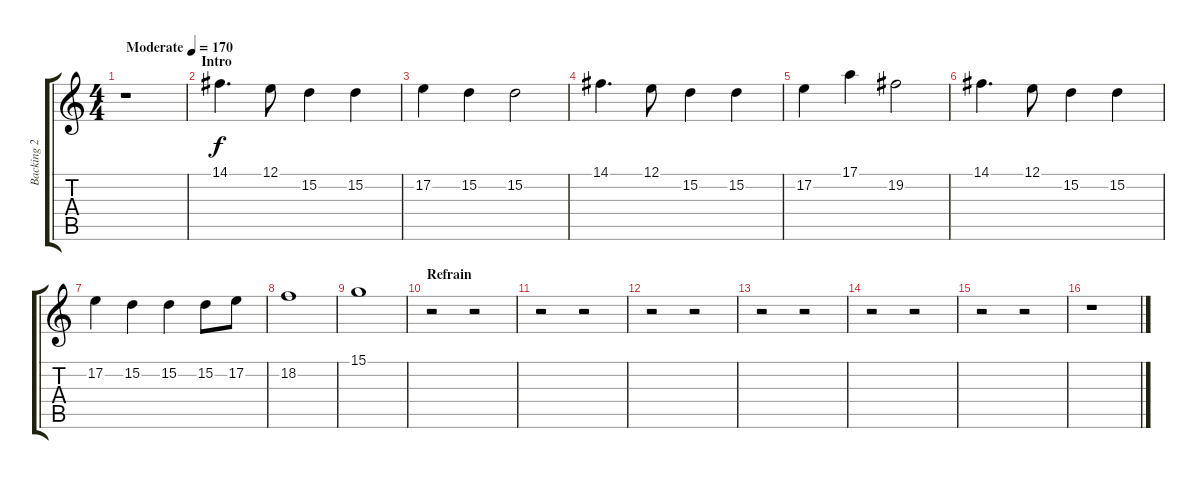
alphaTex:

\track ("Backing 2" "Backing 2") {instrument acousticgrandpiano}
\staff {score tabs}
\tuning (E4 B3 G3 D3 A2 E2) {hide}
\ts (4 4)
\tempo (170 "Moderate")
\clef g2
\ks c
r.1{dy f instrument acousticgrandpiano} |
\section ("" "Intro")
14.1.4{d} 12.1.8 15.2.4 15.2.4 |
17.2.4 15.2.4 15.2.2 |
14.1.4{d} 12.1.8 15.2.4 15.2.4 |
17.2.4 17.1.4 19.2.2 |
14.1.4{d} 12.1.8 15.2.4 15.2.4 |
17.2.4 15.2.4 15.2.4 15.2.8 17.2.8 |
18.2.1 |
15.1.1 |
\section ("" "Refrain")
r.2 r.2 |
r.2 r.2 |
r.2 r.2 |
r.2 r.2 |
r.2 r.2 |
r.2 r.2 |
r.1
